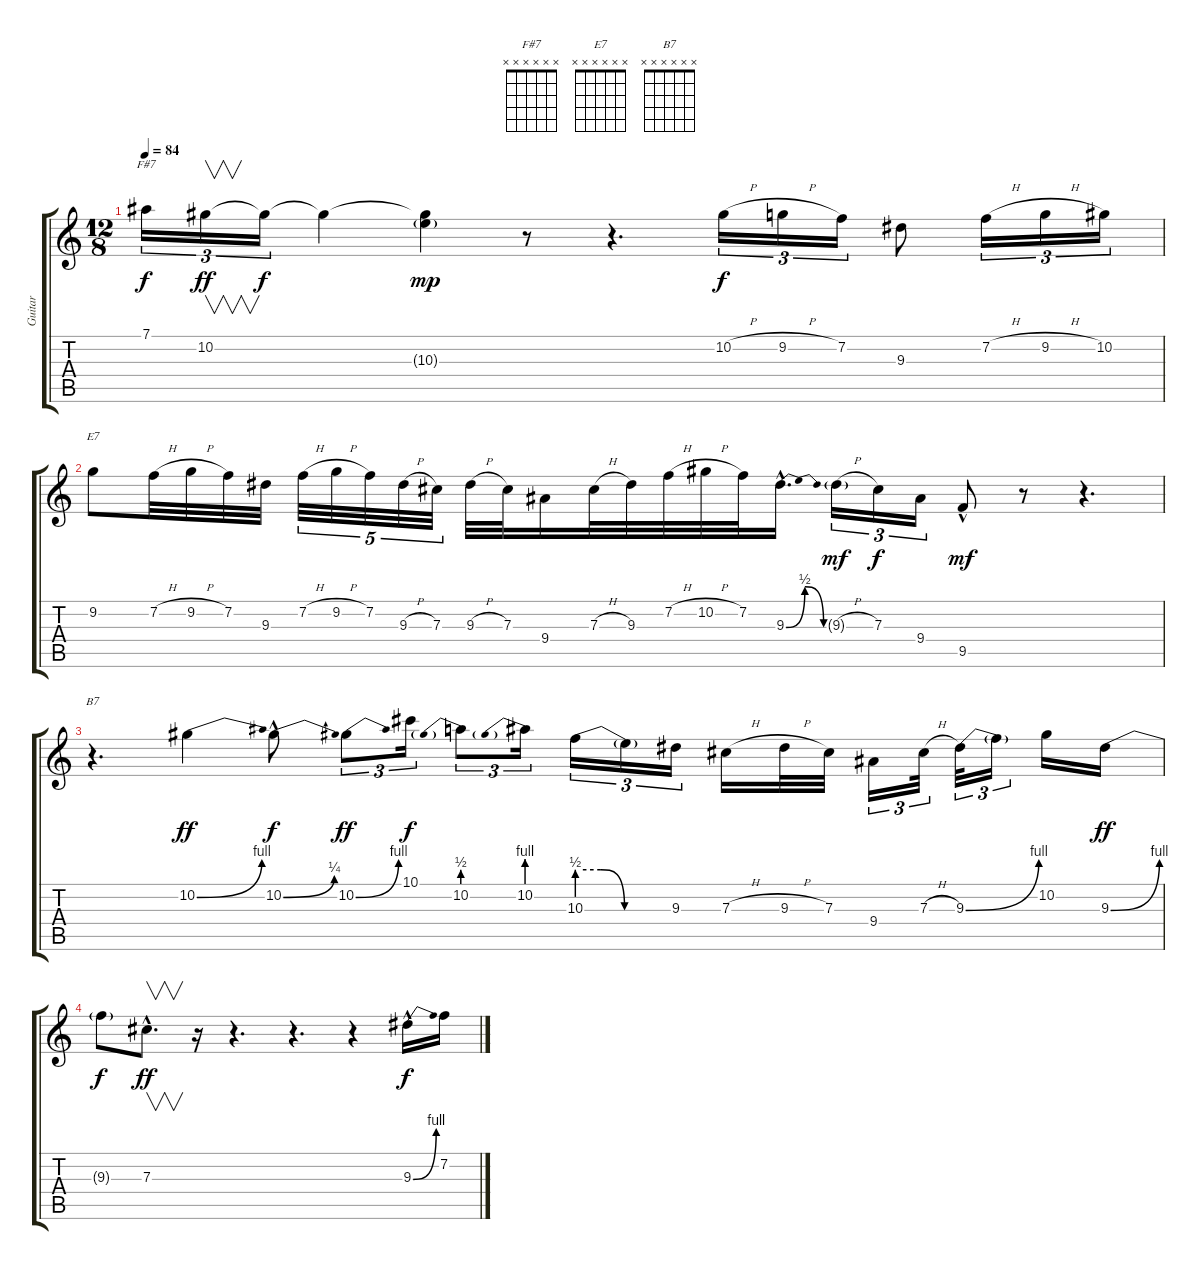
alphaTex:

\track ("Guitar" "Guitar") {instrument overdrivenguitar}
\staff {score tabs}
\tuning (Eb4 Bb3 Gb3 Db3 Ab2 Eb2) {hide}
\chord ("F#7" x x x x x x) {firstfret 0}
\chord ("E7" x x x x x x) {firstfret 0}
\chord ("B7" x x x x x x) {firstfret 0}
\ts (12 8)
\tempo 84
\clef g2
\ks c
7.1.16{tu (3 2) ch "F#7" dy f} 10.2.16{v tu (3 2) dy ff} 10.2{t}.16{tu (3 2) dy f} 10.2{t}.4 (10.2{t} 10.3{g}).4{dy mp} r.8 r.4{d} 10.2{h}.16{tu (3 2) dy f} 9.2{h}.16{tu (3 2)} 7.2.16{tu (3 2)} 9.3.8 7.2{h}.16{tu (3 2)} 9.2{h}.16{tu (3 2)} 10.2.16{tu (3 2)} |
9.2.8{ch "E7"} 7.2{h}.32 9.2{h}.32 7.2.32 9.3.32 7.2{h}.32{tu (5 4)} 9.2{h}.32{tu (5 4)} 7.2.32{tu (5 4)} 9.3{h}.32{tu (5 4)} 7.3.32{tu (5 4)} 9.3{h}.32 7.3.32 9.4.16 7.3{h}.32 9.3.32 7.2{h}.32 10.2{h}.32 7.2.32 9.3{be (bendrelease 0 0 15 2 30 2 60 0) hac}.16{d} 9.3{h g}.16{tu (3 2) dy mf} 7.3.16{tu (3 2) dy f} 9.4.16{tu (3 2)} 9.5{hac}.8{dy mf} r.8 r.4{d} |
r.4{d ch "B7"} 10.2{be (bend 0 0 60 4)}.4{dy ff} 10.2{be (bend 0 0 60 1) hac}.8{dy f} 10.2{be (bend 0 0 60 4)}.8{tu (3 2) dy ff} 10.1.16{tu (3 2) dy f} 10.2{be (prebend 0 2 60 2)}.8{tu (3 2)} 10.2{be (prebend 0 4 60 4)}.16{tu (3 2)} 10.3{be (custom 0 2 15 2 30 0 60 0)}.16{tu (3 2)} 10.3{t}.16{tu (3 2)} 9.3.16{tu (3 2)} 7.3{h}.16 9.3{h}.32 7.3.32 9.4.16{tu (3 2)} 7.3{h}.32{tu (3 2)} 9.3{be (bend 0 0 60 4)}.32{tu (3 2)} 9.3{t}.16{tu (3 2)} 10.2.16 9.3{be (bend 0 0 60 4)}.16{dy ff} |
9.3{t}.8{dy f} 7.3{hac}.8{v d dy ff} r.16 r.4{d} r.4{d} r.4 9.3{be (bend 0 0 60 4) hac}.16{dy f} 7.2.16
